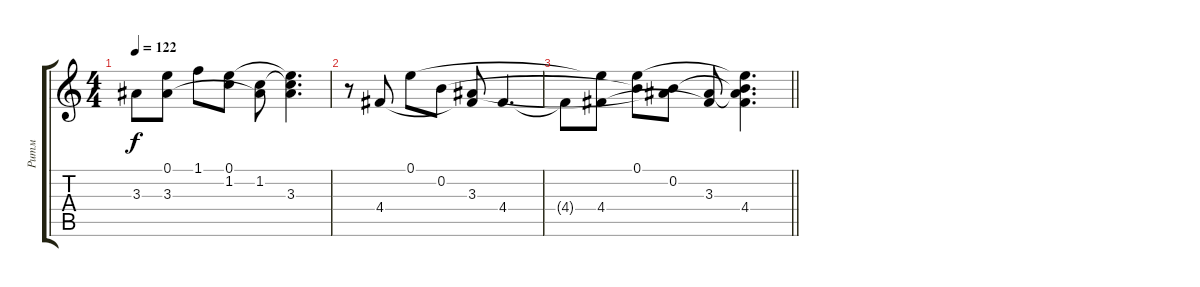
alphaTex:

\track ("Ритм" "Ритм") {instrument electricguitarclean}
\staff {score tabs}
\tuning (E4 B3 G3 D3 A2 E2) {hide}
\ts (4 4)
\tempo 122
\clef g2
\ks c
3.3{t}.8{dy f} (0.1{t} 3.3).8 1.1.8 (0.1 1.2{t}).8 (1.2 3.3{t}).8 (0.1{t} 1.2{t} 3.3).4{d} |
r.8 4.4.8 0.1.8 0.2.8 (3.3 4.4{t}).8 4.4.4{d} |
\barLineRight lightlight
4.4{t}.8 (0.1{t} 4.4).8 (0.1 0.2{t}).8 (0.2 3.3{t}).8 (3.3 4.4{t}).8 (0.1{t} 0.2{t} 3.3{t} 4.4).4{d}
